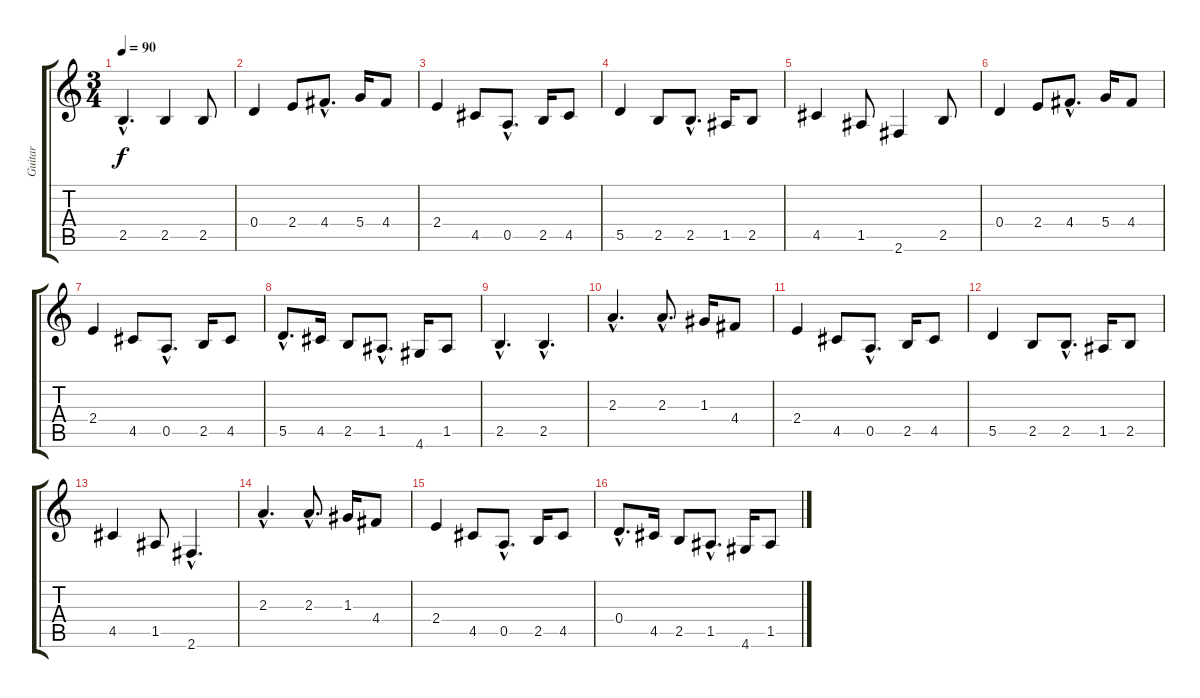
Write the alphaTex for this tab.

\track ("Guitar" "Guitar") {instrument distortionguitar}
\staff {score tabs}
\tuning (E4 B3 G3 D3 A2 E2) {hide}
\ts (3 4)
\tempo 90
\clef g2
\ks c
2.5{hac}.4{d dy f} 2.5.4 2.5.8 |
0.4.4 2.4.8 4.4{hac}.8{d} 5.4.16 4.4.8 |
2.4.4 4.5.8 0.5{hac}.8{d} 2.5.16 4.5.8 |
5.5.4 2.5.8 2.5{hac}.8{d} 1.5.16 2.5.8 |
4.5.4 1.5.8 2.6.4 2.5.8 |
0.4.4 2.4.8 4.4{hac}.8{d} 5.4.16 4.4.8 |
2.4.4 4.5.8 0.5{hac}.8{d} 2.5.16 4.5.8 |
5.5{hac}.8{d} 4.5.16 2.5.8 1.5{hac}.8{d} 4.6.16 1.5.8 |
2.5{hac}.4{d} 2.5{hac}.4{d} |
2.3{hac}.4{d} 2.3{hac}.8{d} 1.3.16 4.4.8 |
2.4.4 4.5.8 0.5{hac}.8{d} 2.5.16 4.5.8 |
5.5.4 2.5.8 2.5{hac}.8{d} 1.5.16 2.5.8 |
4.5.4 1.5.8 2.6{hac}.4{d} |
2.3{hac}.4{d} 2.3{hac}.8{d} 1.3.16 4.4.8 |
2.4.4 4.5.8 0.5{hac}.8{d} 2.5.16 4.5.8 |
0.4{hac}.8{d} 4.5.16 2.5.8 1.5{hac}.8{d} 4.6.16 1.5.8
